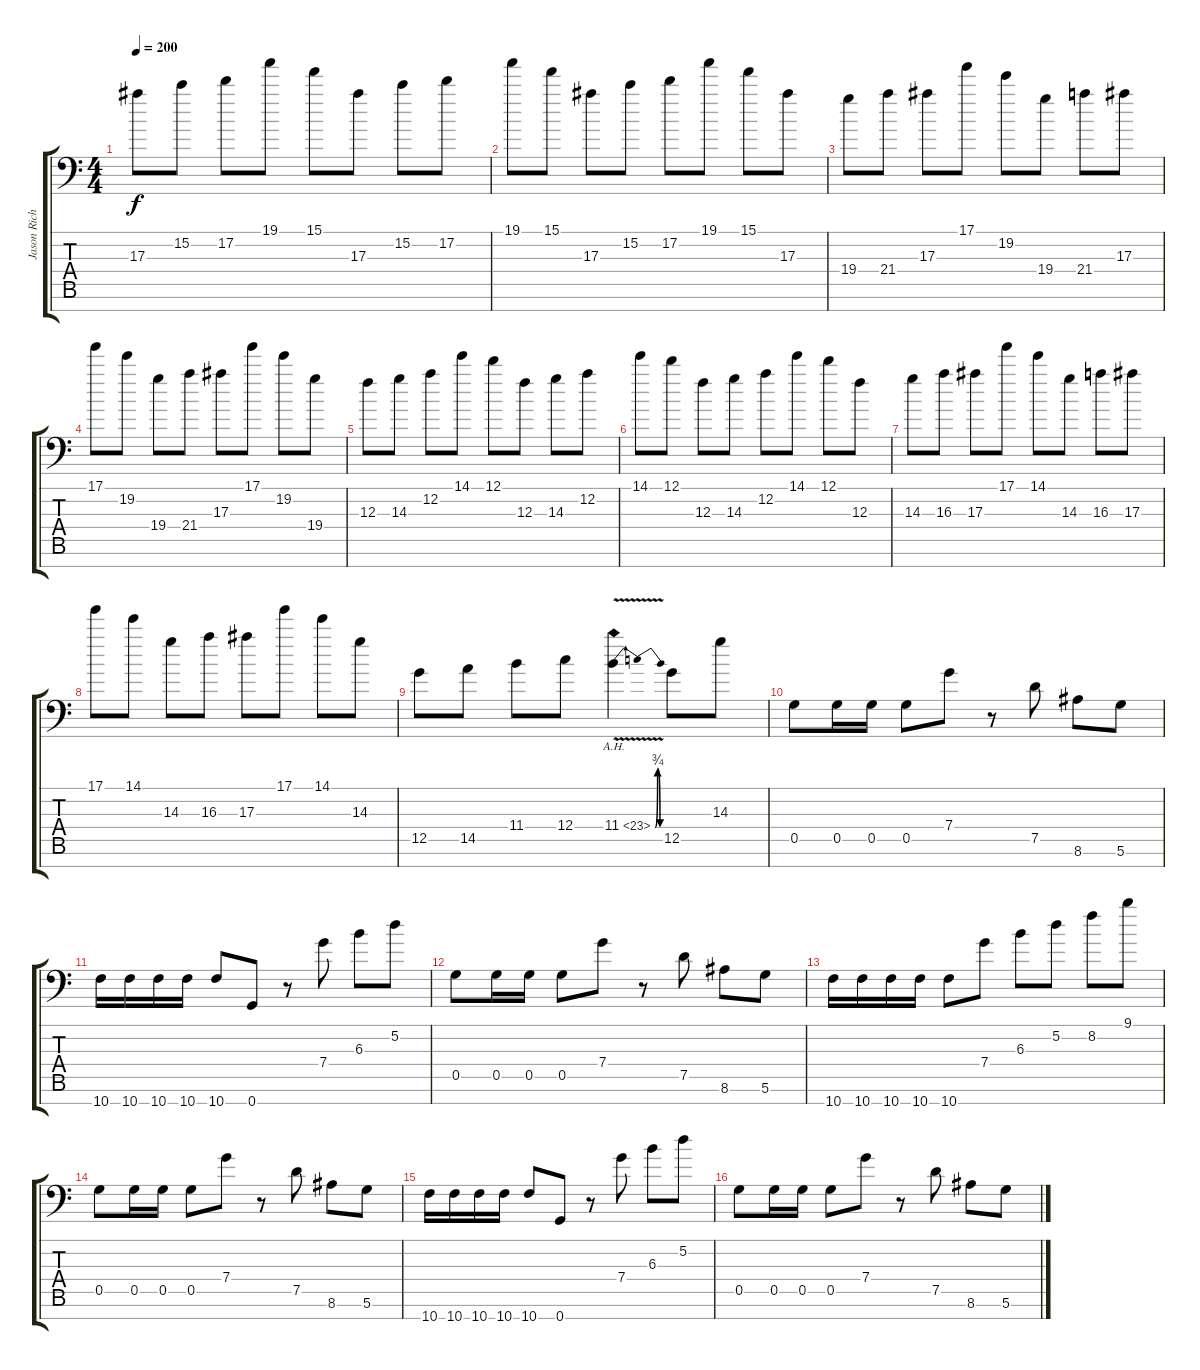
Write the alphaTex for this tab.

\track ("Jason Richardson - guitar" "Jason Rich") {instrument distortionguitar}
\staff {score tabs}
\tuning (D4 A3 F3 C3 G2 D2 G1) {hide}
\ts (4 4)
\tempo 200
\clef f4
\ks c
17.3.8{dy f} 15.2.8 17.2.8 19.1.8 15.1.8 17.3.8 15.2.8 17.2.8 |
19.1.8 15.1.8 17.3.8 15.2.8 17.2.8 19.1.8 15.1.8 17.3.8 |
19.4.8 21.4.8 17.3.8 17.1.8 19.2.8 19.4.8 21.4.8 17.3.8 |
17.1.8 19.2.8 19.4.8 21.4.8 17.3.8 17.1.8 19.2.8 19.4.8 |
12.3.8 14.3.8 12.2.8 14.1.8 12.1.8 12.3.8 14.3.8 12.2.8 |
14.1.8 12.1.8 12.3.8 14.3.8 12.2.8 14.1.8 12.1.8 12.3.8 |
14.3.8 16.3.8 17.3.8 17.1.8 14.1.8 14.3.8 16.3.8 17.3.8 |
17.1.8 14.1.8 14.3.8 16.3.8 17.3.8 17.1.8 14.1.8 14.3.8 |
12.5.8 14.5.8 11.4.8 12.4.8 11.4{be (bendrelease 0 0 30 3 30 3 60 0) ah 12 v}.4 12.5.8 14.3.8 |
0.5.8 0.5.16 0.5.16 0.5.8 7.4.8 r.8 7.5.8 8.6.8 5.6.8 |
10.7.16 10.7.16 10.7.16 10.7.16 10.7.8 0.7.8 r.8 7.4.8 6.3.8 5.2.8 |
0.5.8 0.5.16 0.5.16 0.5.8 7.4.8 r.8 7.5.8 8.6.8 5.6.8 |
10.7.16 10.7.16 10.7.16 10.7.16 10.7.8 7.4.8 6.3.8 5.2.8 8.2.8 9.1.8 |
0.5.8 0.5.16 0.5.16 0.5.8 7.4.8 r.8 7.5.8 8.6.8 5.6.8 |
10.7.16 10.7.16 10.7.16 10.7.16 10.7.8 0.7.8 r.8 7.4.8 6.3.8 5.2.8 |
0.5.8 0.5.16 0.5.16 0.5.8 7.4.8 r.8 7.5.8 8.6.8 5.6.8
